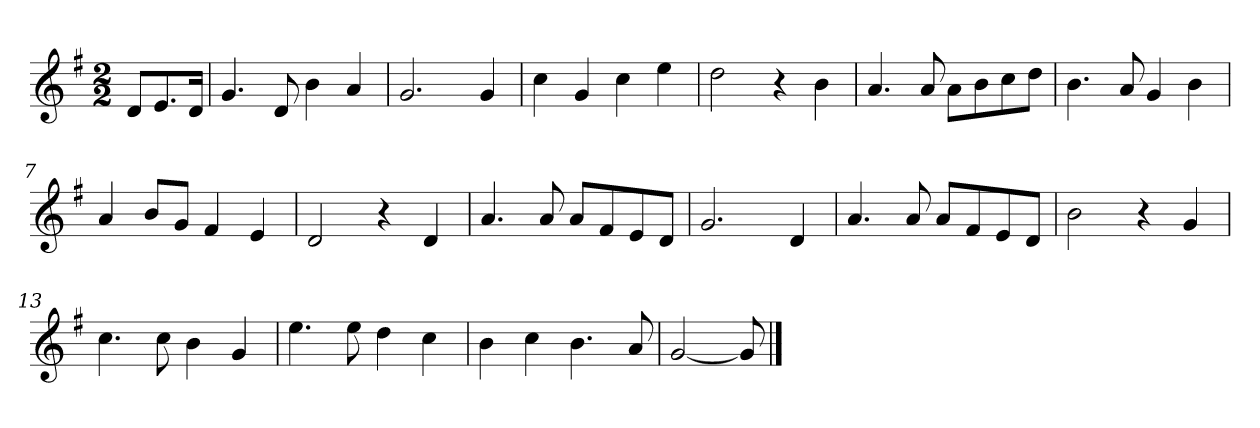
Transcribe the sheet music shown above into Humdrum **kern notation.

**kern
*part1
*staff1
*k[f#]
*M2/2
*MM120
=
8dL
8.e
16dJk
=1
4.g
8d
4b
4a
=2
2.g
4g
=3
4cc
4g
4cc
4ee
=4
2dd
4r
4b
=5
4.a
8a
8aL
8b
8cc
8ddJ
=6
4.b
8a
4g
4b
=7
4a
8bL
8gJ
4f#
4e
=8
2d
4r
4d
=9
4.a
8a
8aL
8f#
8e
8dJ
=10
2.g
4d
=11
4.a
8a
8aL
8f#
8e
8dJ
=12
2b
4r
4g
=13
4.cc
8cc
4b
4g
=14
4.ee
8ee
4dd
4cc
=15
4b
4cc
4.b
8a
=16
[2g
8g]
==
*-
